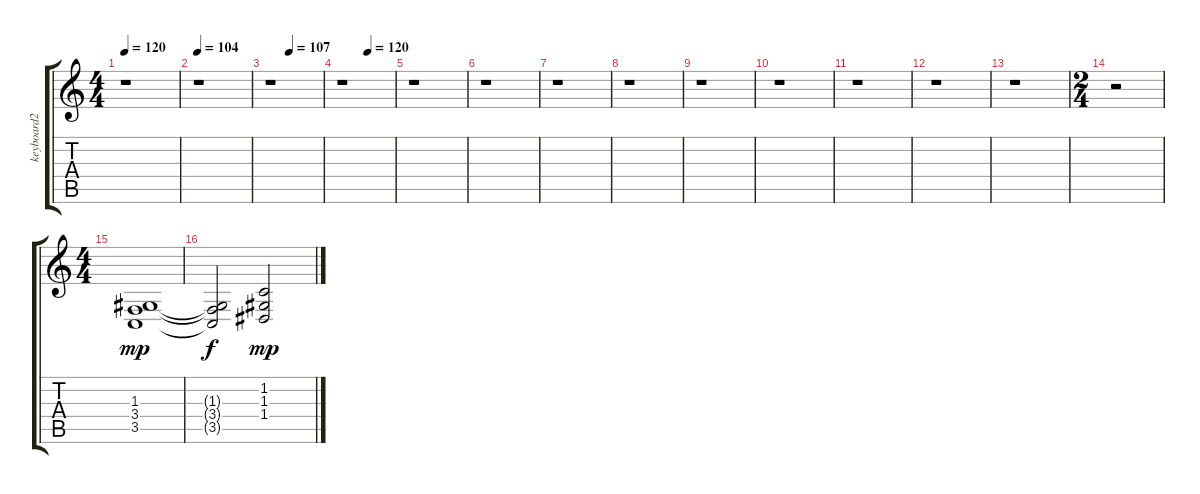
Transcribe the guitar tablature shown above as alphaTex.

\track ("keyboard2" "keyboard2") {instrument acousticgrandpiano}
\staff {score tabs}
\tuning (E4 B3 G3 D3 A2 E2) {hide}
\ts (4 4)
\tempo 120
\clef g2
\ks c
r.1{dy mp instrument acousticgrandpiano} |
\tempo 104
r.1 |
\tempo (107 0.375)
r.1 |
\tempo (120 0.5)
r.1 |
r.1 |
r.1 |
r.1 |
r.1 |
r.1 |
r.1 |
r.1 |
r.1 |
r.1 |
\ts (2 4)
r.2 |
\ts (4 4)
(1.3 3.4 3.5).1 |
(1.3{t} 3.4{t} 3.5{t}).2{dy f} (1.2 1.3 1.4).2{dy mp}
